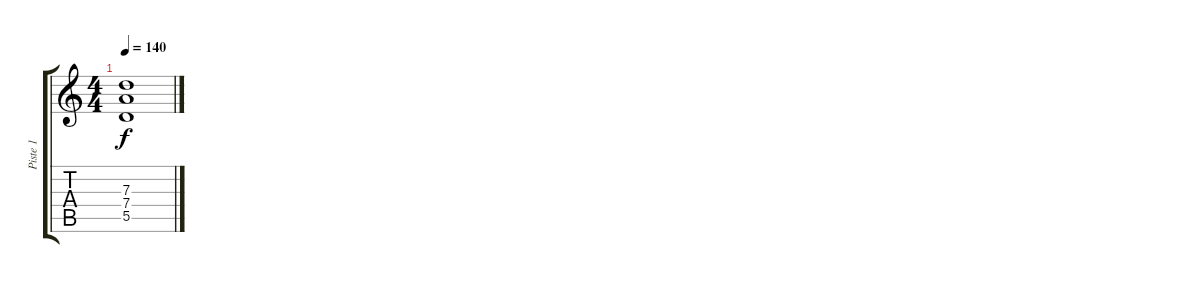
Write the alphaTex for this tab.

\track ("Piste 1" "Piste 1") {instrument overdrivenguitar}
\staff {score tabs}
\tuning (E4 B3 G3 D3 A2 D2) {hide}
\ts (4 4)
\tempo 140
\clef g2
\ks c
(7.3{t} 7.4{t} 5.5{t}).1{dy f}
